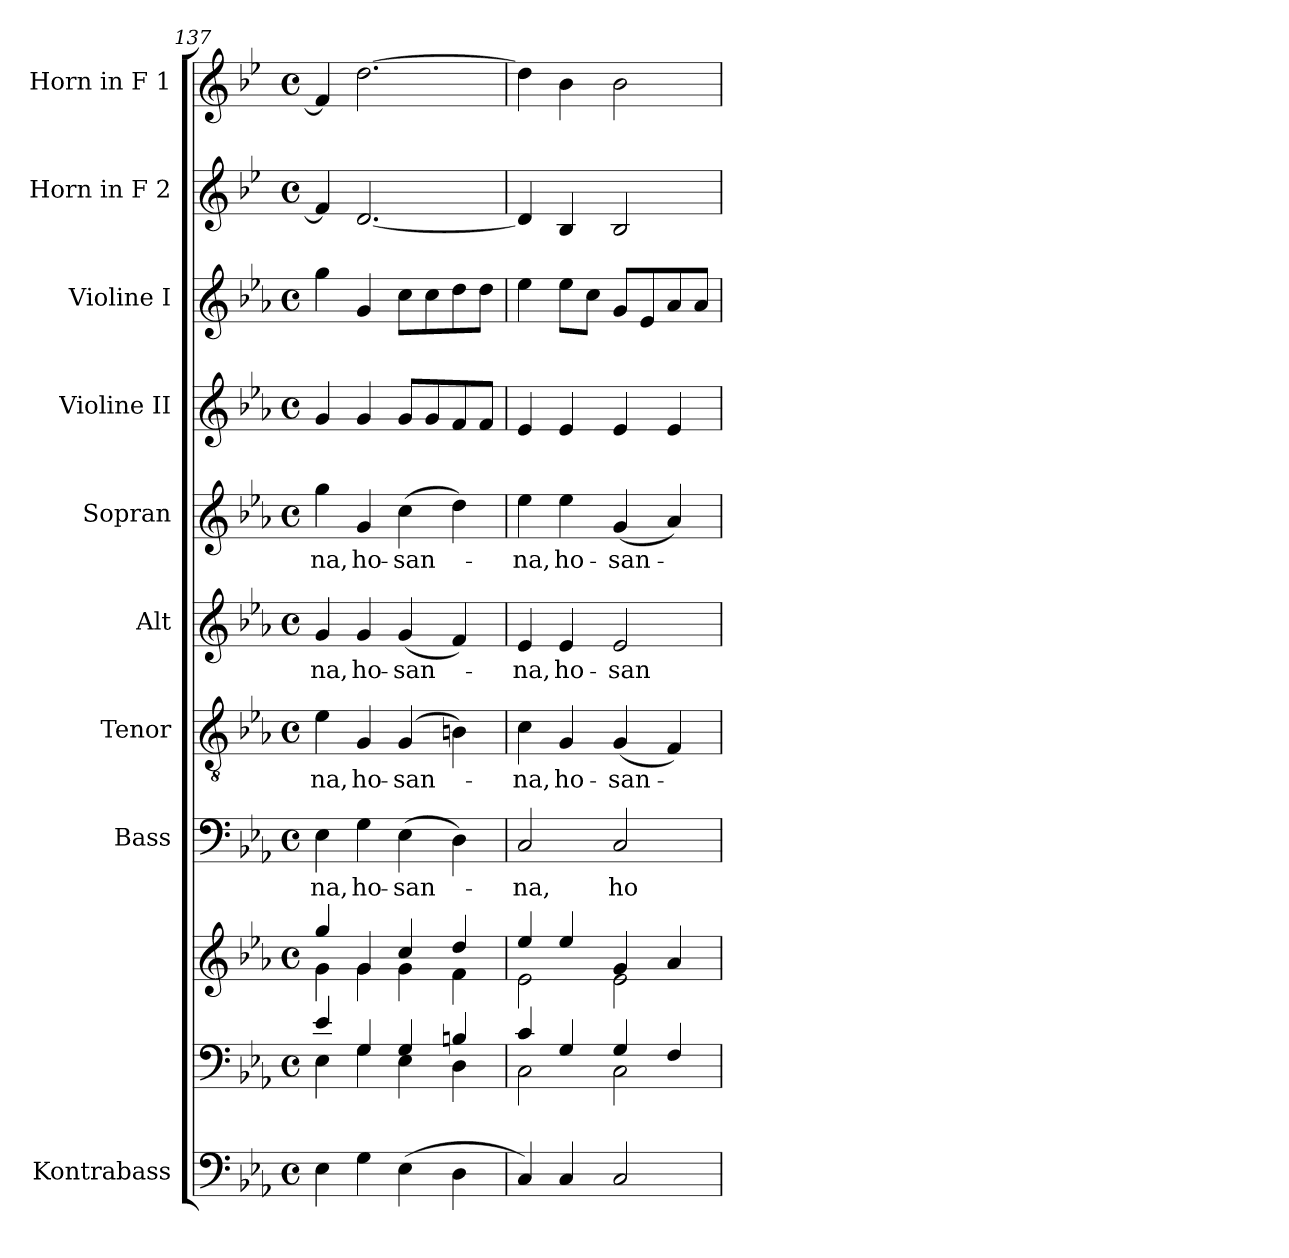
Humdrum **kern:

**kern	**kern	**kern	**kern	**text	**kern	**text	**kern	**text	**kern	**text	**kern	**kern	**kern	**kern
*part10	*part9	*part9	*part8	*part8	*part7	*part7	*part6	*part6	*part5	*part5	*part4	*part3	*part2	*part1
*staff11	*staff10	*staff9	*staff8	*staff8	*staff7	*staff7	*staff6	*staff6	*staff5	*staff5	*staff4	*staff3	*staff2	*staff1
*I"Kontrabass	*	*	*I"Bass	*	*I"Tenor	*	*I"Alt	*	*I"Sopran	*	*I"Violine II	*I"Violine I	*I"Horn in F 2	*I"Horn in F 1
*I'Kb.	*	*	*I'B.	*	*I'T.	*	*I'A.	*	*I'S.	*	*I'Vl. II	*I'Vl. I	*	*
*clefF4	*clefF4	*clefG2	*clefF4	*	*clefGv2	*	*clefG2	*	*clefG2	*	*clefG2	*clefG2	*clefG2	*clefG2
*ITrd7c12	*	*	*	*	*	*	*	*	*	*	*	*	*ITrd4c7	*ITrd4c7
*k[b-e-a-]	*k[b-e-a-]	*k[b-e-a-]	*k[b-e-a-]	*	*k[b-e-a-]	*	*k[b-e-a-]	*	*k[b-e-a-]	*	*k[b-e-a-]	*k[b-e-a-]	*k[b-e-a-]	*k[b-e-a-]
*E-:	*E-:	*E-:	*E-:	*	*E-:	*	*E-:	*	*E-:	*	*E-:	*E-:	*E-:	*E-:
*M4/4	*M4/4	*M4/4	*M4/4	*	*M4/4	*	*M4/4	*	*M4/4	*	*M4/4	*M4/4	*M4/4	*M4/4
*met(c)	*met(c)	*met(c)	*met(c)	*	*met(c)	*	*met(c)	*	*met(c)	*	*met(c)	*met(c)	*met(c)	*met(c)
=137	=137	=137	=137	=137	=137	=137	=137	=137	=137	=137	=137	=137	=137	=137
*	*^	*^	*	*	*	*	*	*	*	*	*	*	*	*
!	!	!	!	!	!	!LO:LY:b	!	!LO:LY:b	!	!LO:LY:b	!	!LO:LY:b	!	!	!	!
4EE-\	4e-/	4E-\	4gg/	4g\	4E-\	-na,	4e-\	-na,	4g/	-na,	4gg\	-na,	4g/	4gg\	4B-/]	4B-/]
!	!	!	!	!	!	!LO:LY:b	!	!LO:LY:b	!	!LO:LY:b	!	!LO:LY:b	!	!	!	!
4GG\	4G/	4G\	4g/	4g\	4G\	ho-	4G/	ho-	4g/	ho-	4g/	ho-	4g/	4g/	[2.G/	[2.g\
!	!	!	!	!	!	!LO:LY:b	!	!LO:LY:b	!	!LO:LY:b	!	!LO:LY:b	!	!	!	!
(>4EE-\	4G/	4E-\	4cc/	4g\	(>4E-\	-san-	(4G/	-san-	(<4g/	-san-	(>4cc\	-san-	8g/L	8cc\L	.	.
.	.	.	.	.	.	.	.	.	.	.	.	.	8g/	8cc\	.	.
4DD\	4Bn/	4D\	4dd/	4f\	4D\)	.	4Bn\)	.	4f/)	.	4dd\)	.	8f/	8dd\	.	.
.	.	.	.	.	.	.	.	.	.	.	.	.	8f/J	8dd\J	.	.
=138	=138	=138	=138	=138	=138	=138	=138	=138	=138	=138	=138	=138	=138	=138	=138	=138
!	!	!	!	!	!	!LO:LY:b	!	!LO:LY:b	!	!LO:LY:b	!	!LO:LY:b	!	!	!	!
4CC/)	4c/	2C\	4ee-/	2e-\	2C/	-na,	4c\	-na,	4e-/	-na,	4ee-\	-na,	4e-/	4ee-\	4G/]	4g\]
!	!	!	!	!	!	!	!	!LO:LY:b	!	!LO:LY:b	!	!LO:LY:b	!	!	!	!
4CC/	4G/	.	4ee-/	.	.	.	4G/	ho-	4e-/	ho-	4ee-\	ho-	4e-/	8ee-\L	4E-/	4e-\
.	.	.	.	.	.	.	.	.	.	.	.	.	.	8cc\J	.	.
!	!	!	!	!	!	!LO:LY:b	!	!LO:LY:b	!	!LO:LY:b	!	!LO:LY:b	!	!	!	!
2CC/	4G/	2C\	4g/	2e-\	2C/	ho-	(<4G/	-san-	2e-/	-san-	(<4g/	-san-	4e-/	8g/L	2E-/	2e-\
.	.	.	.	.	.	.	.	.	.	.	.	.	.	8e-/	.	.
.	4F/	.	4a-/	.	.	.	4F/)	.	.	.	4a-/)	.	4e-/	8a-/	.	.
.	.	.	.	.	.	.	.	.	.	.	.	.	.	8a-/J	.	.
*	*v	*v	*	*	*	*	*	*	*	*	*	*	*	*	*	*
*	*	*v	*v	*	*	*	*	*	*	*	*	*	*	*	*
=	=	=	=	=	=	=	=	=	=	=	=	=	=	=
*-	*-	*-	*-	*-	*-	*-	*-	*-	*-	*-	*-	*-	*-	*-
